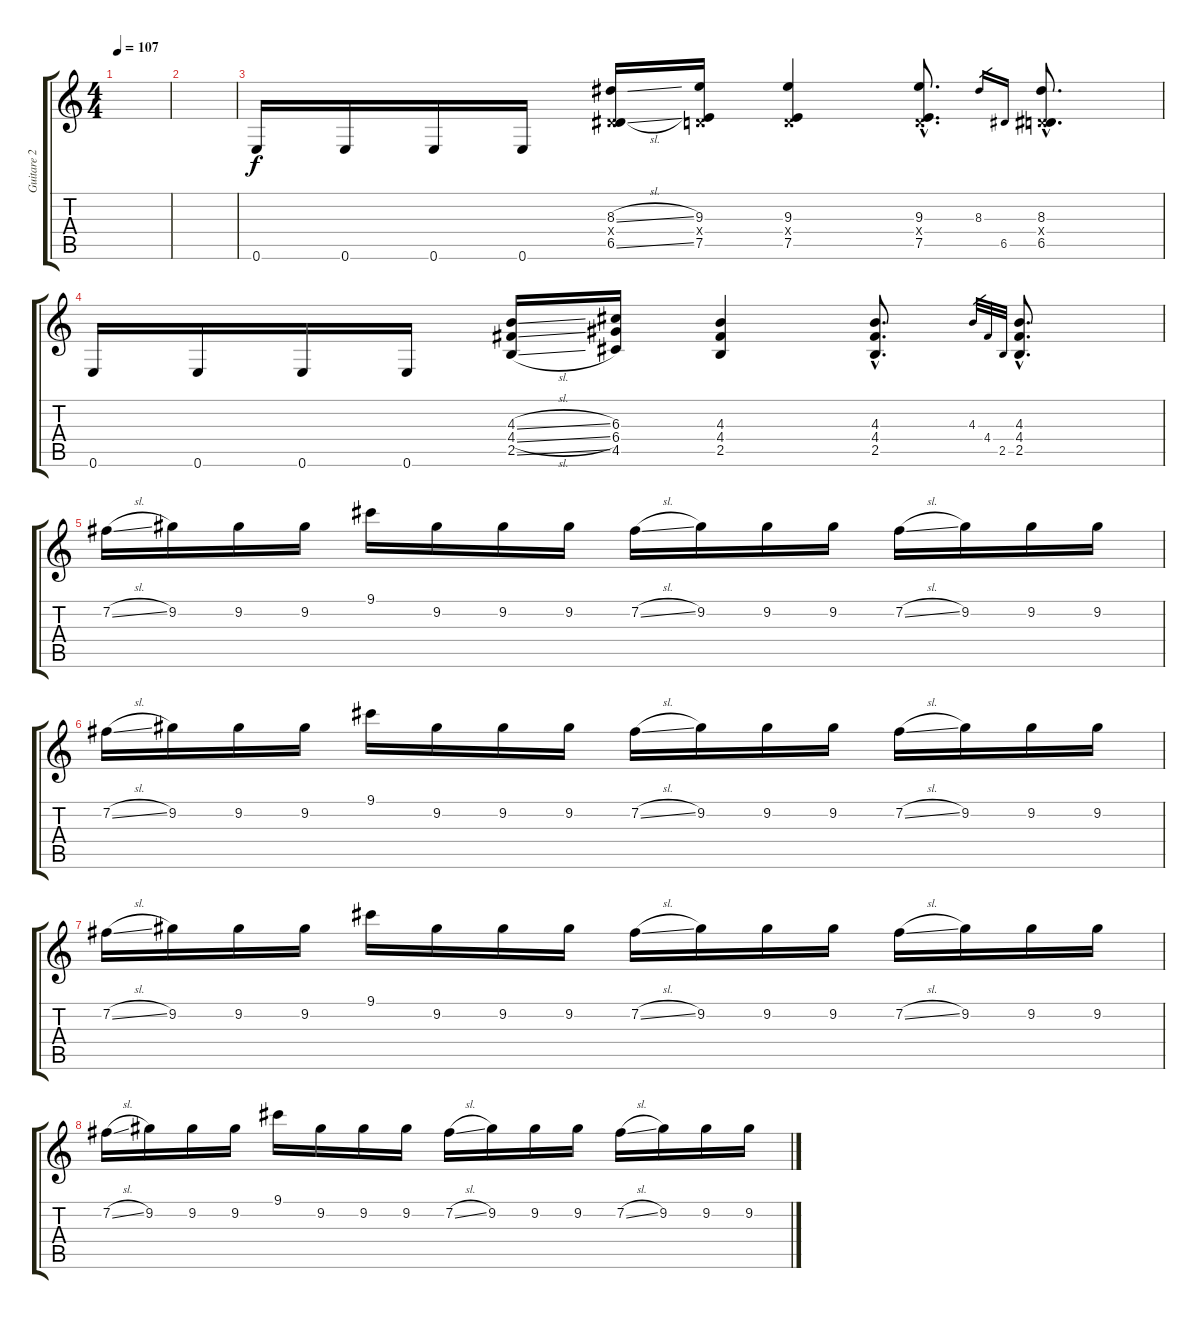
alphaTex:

\track ("Guitare 2" "Guitare 2") {instrument distortionguitar}
\staff {score tabs}
\tuning (E4 B3 G3 D3 A2 E2) {hide}
\ts (4 4)
\tempo 107
\clef g2
\ks c
|
|
0.6.16 0.6.16 0.6.16 0.6.16 (8.3{sl} 0.4{x} 6.5{sl}).16 (9.3 0.4{x} 7.5).16 (9.3 0.4{x} 7.5).4 (9.3{hac} 0.4{hac x} 7.5{hac}).8{d} 8.3.16{gr} 6.5.16{gr} (8.3{hac} 0.4{hac x} 6.5{hac}).8{d} |
0.6.16 0.6.16 0.6.16 0.6.16 (4.3{sl} 4.4{sl} 2.5{sl}).16 (6.3 6.4 4.5).16 (4.3 4.4 2.5).4 (4.3{hac} 4.4{hac} 2.5{hac}).8{d} 4.3.32{gr} 4.4.32{gr} 2.5.32{gr} (4.3{hac} 4.4{hac} 2.5{hac}).8{d} |
7.2{sl}.16 9.2.16 9.2.16 9.2.16 9.1.16 9.2.16 9.2.16 9.2.16 7.2{sl}.16 9.2.16 9.2.16 9.2.16 7.2{sl}.16 9.2.16 9.2.16 9.2.16 |
7.2{sl}.16 9.2.16 9.2.16 9.2.16 9.1.16 9.2.16 9.2.16 9.2.16 7.2{sl}.16 9.2.16 9.2.16 9.2.16 7.2{sl}.16 9.2.16 9.2.16 9.2.16 |
7.2{sl}.16 9.2.16 9.2.16 9.2.16 9.1.16 9.2.16 9.2.16 9.2.16 7.2{sl}.16 9.2.16 9.2.16 9.2.16 7.2{sl}.16 9.2.16 9.2.16 9.2.16 |
7.2{sl}.16 9.2.16 9.2.16 9.2.16 9.1.16 9.2.16 9.2.16 9.2.16 7.2{sl}.16 9.2.16 9.2.16 9.2.16 7.2{sl}.16 9.2.16 9.2.16 9.2.16
